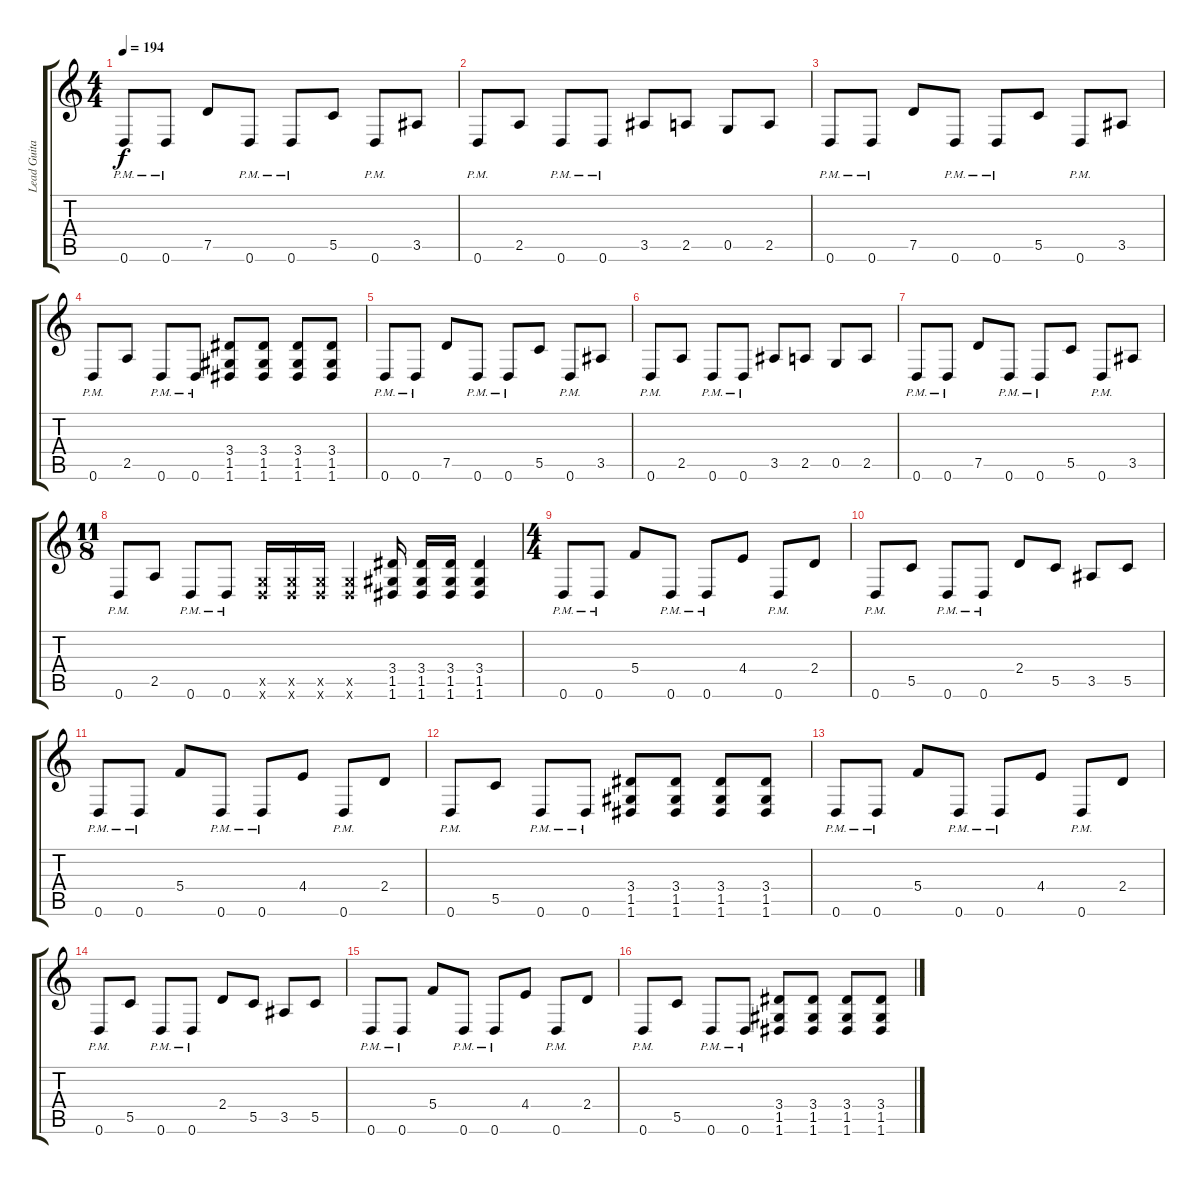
\track ("Lead Guitar" "Lead Guita") {instrument distortionguitar}
\staff {score tabs}
\tuning (D4 A3 F3 C3 G2 D2) {hide}
\ts (4 4)
\tempo 194
\clef g2
\ks c
0.6{pm}.8{dy f} 0.6{pm}.8 7.5.8 0.6{pm}.8 0.6{pm}.8 5.5.8 0.6{pm}.8 3.5.8 |
0.6{pm}.8 2.5.8 0.6{pm}.8 0.6{pm}.8 3.5.8 2.5.8 0.5.8 2.5.8 |
0.6{pm}.8 0.6{pm}.8 7.5.8 0.6{pm}.8 0.6{pm}.8 5.5.8 0.6{pm}.8 3.5.8 |
0.6{pm}.8 2.5.8 0.6{pm}.8 0.6{pm}.8 (3.4 1.5 1.6).8 (3.4 1.5 1.6).8 (3.4 1.5 1.6).8 (3.4 1.5 1.6).8 |
0.6{pm}.8 0.6{pm}.8 7.5.8 0.6{pm}.8 0.6{pm}.8 5.5.8 0.6{pm}.8 3.5.8 |
0.6{pm}.8 2.5.8 0.6{pm}.8 0.6{pm}.8 3.5.8 2.5.8 0.5.8 2.5.8 |
0.6{pm}.8 0.6{pm}.8 7.5.8 0.6{pm}.8 0.6{pm}.8 5.5.8 0.6{pm}.8 3.5.8 |
\ts (11 8)
0.6{pm}.8 2.5.8 0.6{pm}.8 0.6{pm}.8 (0.5{x} 0.6{x}).16 (0.5{x} 0.6{x}).16 (0.5{x} 0.6{x}).16 (0.5{x} 0.6{x}).4 (3.4 1.5 1.6).16 (3.4 1.5 1.6).16 (3.4 1.5 1.6).16 (3.4 1.5 1.6).4 |
\ts (4 4)
0.6{pm}.8 0.6{pm}.8 5.4.8 0.6{pm}.8 0.6{pm}.8 4.4.8 0.6{pm}.8 2.4.8 |
0.6{pm}.8 5.5.8 0.6{pm}.8 0.6{pm}.8 2.4.8 5.5.8 3.5.8 5.5.8 |
0.6{pm}.8 0.6{pm}.8 5.4.8 0.6{pm}.8 0.6{pm}.8 4.4.8 0.6{pm}.8 2.4.8 |
0.6{pm}.8 5.5.8 0.6{pm}.8 0.6{pm}.8 (3.4 1.5 1.6).8 (3.4 1.5 1.6).8 (3.4 1.5 1.6).8 (3.4 1.5 1.6).8 |
0.6{pm}.8 0.6{pm}.8 5.4.8 0.6{pm}.8 0.6{pm}.8 4.4.8 0.6{pm}.8 2.4.8 |
0.6{pm}.8 5.5.8 0.6{pm}.8 0.6{pm}.8 2.4.8 5.5.8 3.5.8 5.5.8 |
0.6{pm}.8 0.6{pm}.8 5.4.8 0.6{pm}.8 0.6{pm}.8 4.4.8 0.6{pm}.8 2.4.8 |
0.6{pm}.8 5.5.8 0.6{pm}.8 0.6{pm}.8 (3.4 1.5 1.6).8 (3.4 1.5 1.6).8 (3.4 1.5 1.6).8 (3.4 1.5 1.6).8
